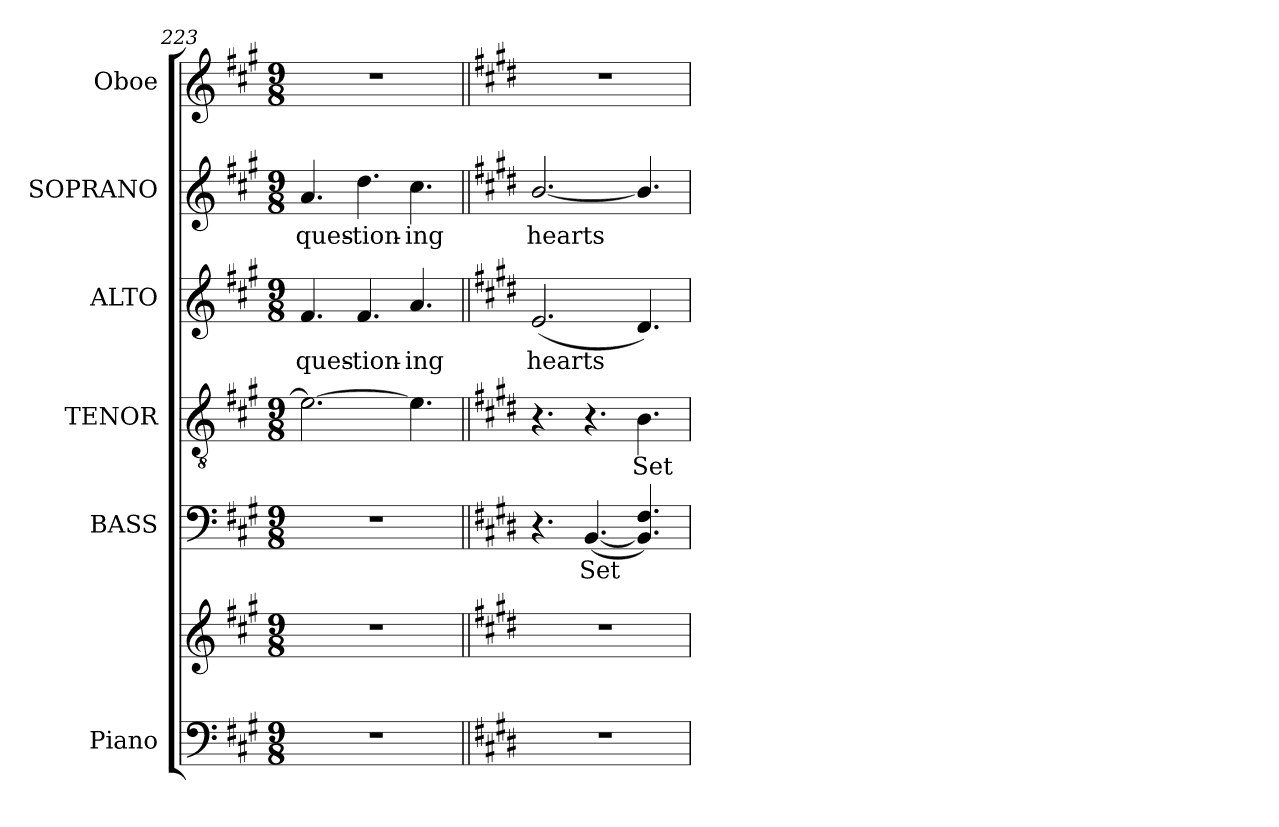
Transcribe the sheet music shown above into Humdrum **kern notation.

**kern	**kern	**kern	**text	**kern	**text	**kern	**text	**kern	**text	**kern
*part6	*part6	*part5	*part5	*part4	*part4	*part3	*part3	*part2	*part2	*part1
*staff7	*staff6	*staff5	*staff5	*staff4	*staff4	*staff3	*staff3	*staff2	*staff2	*staff1
*I"Piano	*	*I"BASS	*	*I"TENOR	*	*I"ALTO	*	*I"SOPRANO	*	*I"Oboe
*I'Pno.	*	*I'B.	*	*I'T.	*	*I'A.	*	*I'S.	*	*I'Ob.
!!LO:LB:g=z
*clefF4	*clefG2	*clefF4	*	*clefGv2	*	*clefG2	*	*clefG2	*	*clefG2
*	*	*	*	*ITrd7c12	*	*	*	*	*	*
*k[f#c#g#]	*k[f#c#g#]	*k[f#c#g#]	*	*k[f#c#g#]	*	*k[f#c#g#]	*	*k[f#c#g#]	*	*k[f#c#g#]
*A:	*A:	*A:	*	*A:	*	*A:	*	*A:	*	*A:
*M9/8	*M9/8	*M9/8	*	*M9/8	*	*M9/8	*	*M9/8	*	*M9/8
=223	=223	=223	=223	=223	=223	=223	=223	=223	=223	=223
!LO:N:vis=1	!LO:N:vis=1	!LO:N:vis=1	!	!	!	!	!	!	!	!
!	!	!	!	!	!	!	!LO:LY:b:color=#000000	!	!	!
!	!	!	!	!	!	!	!	!	!LO:LY:b:color=#000000	!LO:N:vis=1
8%9r	8%9r	8%9r	.	2.Ei\_	.	4.f#i/	ques-	4.ai/	ques-	8%9r
!	!	!	!	!	!	!	!LO:LY:b:color=#000000	!	!	!
!	!	!	!	!	!	!	!	!	!LO:LY:b:color=#000000	!
.	.	.	.	.	.	4.f#i/	-tion-	4.ddi\	-tion-	.
!	!	!	!	!	!	!	!LO:LY:b:color=#000000	!	!	!
!	!	!	!	!	!	!	!	!	!LO:LY:b:color=#000000	!
.	.	.	.	4.Ei\]	.	4.ai/	-ing	4.cc#i\	-ing	.
=224||	=224||	=224||	=224||	=224||	=224||	=224||	=224||	=224||	=224||	=224||
*k[f#c#g#d#]	*k[f#c#g#d#]	*k[f#c#g#d#]	*	*k[f#c#g#d#]	*	*k[f#c#g#d#]	*	*k[f#c#g#d#]	*	*k[f#c#g#d#]
*E:	*E:	*E:	*	*E:	*	*E:	*	*E:	*	*E:
!LO:N:vis=1	!LO:N:vis=1	!	!	!	!	!	!	!	!	!
!	!	!	!	!	!	!	!LO:LY:b:color=#000000	!	!	!
!	!	!	!	!	!	!	!	!	!LO:LY:b:color=#000000	!LO:N:vis=1
8%9r	8%9r	4.r	.	4.r	.	(2.ei/	hearts	[2.bi/	hearts	8%9r
!	!	!	!LO:LY:b:color=#000000	!	!	!	!	!	!	!
.	.	([4.BBi/	Set	4.r	.	.	.	.	.	.
!	!	!	!	!	!LO:LY:b:color=#000000	!	!	!	!	!
.	.	4.BBi/] 4.F#i)	.	4.BBi\	Set	4.d#i/)	.	4.bi/]	.	.
=	=	=	=	=	=	=	=	=	=	=
*-	*-	*-	*-	*-	*-	*-	*-	*-	*-	*-
